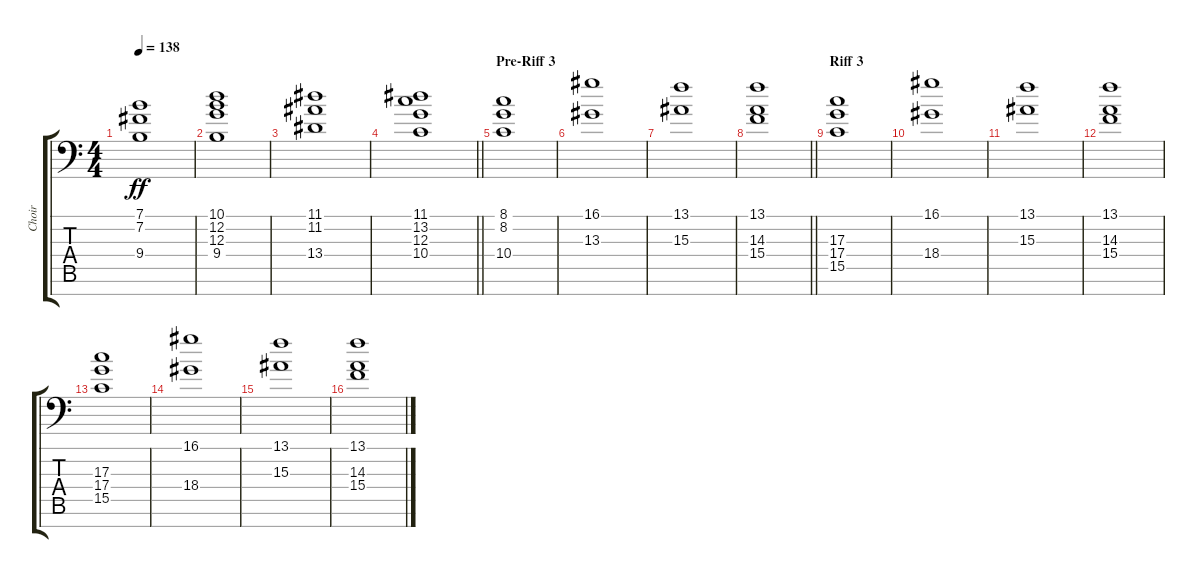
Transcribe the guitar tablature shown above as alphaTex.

\track ("Choir" "Choir") {instrument choiraahs}
\staff {score tabs}
\tuning (E4 B3 G3 D3 A2 E2 C-1) {hide}
\ts (4 4)
\tempo 138
\clef f4
\ks c
(7.1 7.2 9.4).1{dy ff} |
(10.1 12.2 12.3 9.4).1 |
(11.1 11.2 13.4).1 |
\barLineRight lightlight
(11.1 13.2 12.3 10.4).1 |
\section ("" "Pre-Riff 3")
(8.1 8.2 10.4).1 |
(16.1 13.3).1 |
(13.1 15.3).1 |
\barLineRight lightlight
(13.1 14.3 15.4).1 |
\section ("" "Riff 3")
(17.3 17.4 15.5).1 |
(16.1 18.4).1 |
(13.1 15.3).1 |
(13.1 14.3 15.4).1 |
(17.3 17.4 15.5).1 |
(16.1 18.4).1 |
(13.1 15.3).1 |
(13.1 14.3 15.4).1
